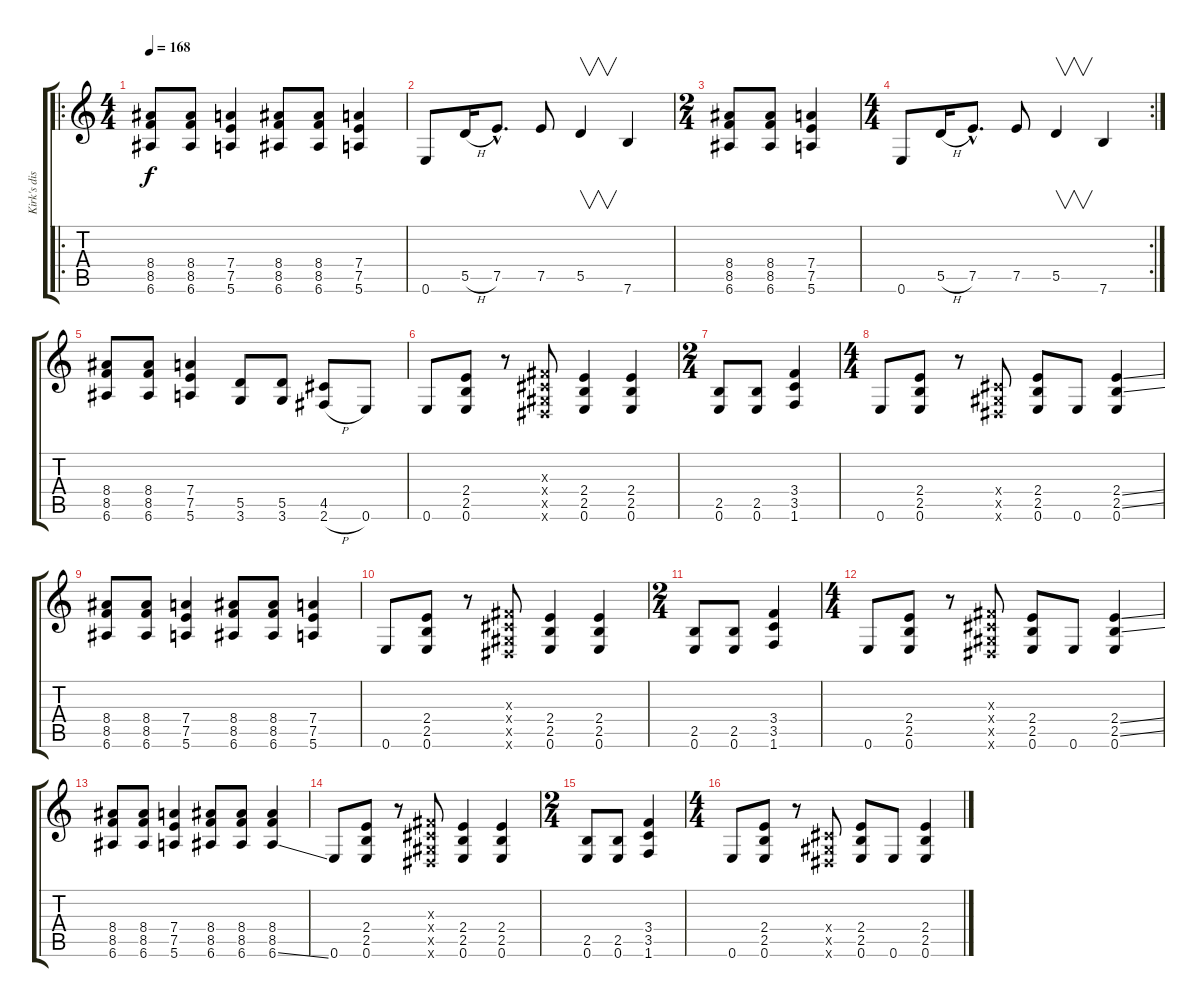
\track ("Kirk's distortion" "Kirk's dis") {instrument distortionguitar}
\staff {score tabs}
\tuning (E4 B3 G3 D3 A2 E2) {hide}
\ro
\ts (4 4)
\tempo 168
\clef g2
\ks c
(8.4 8.5 6.6).8{dy f} (8.4 8.5 6.6).8 (7.4 7.5 5.6).4 (8.4 8.5 6.6).8 (8.4 8.5 6.6).8 (7.4 7.5 5.6).4 |
0.6.8 5.5{h}.16 7.5{hac}.8{d} 7.5.8 5.5.4{v} 7.6.4 |
\ts (2 4)
(8.4 8.5 6.6).8 (8.4 8.5 6.6).8 (7.4 7.5 5.6).4 |
\rc 2
\ts (4 4)
0.6.8 5.5{h}.16 7.5{hac}.8{d} 7.5.8 5.5.4{v} 7.6.4 |
(8.4 8.5 6.6).8 (8.4 8.5 6.6).8 (7.4 7.5 5.6).4 (5.5 3.6).8 (5.5 3.6).8 (4.5 2.6{h}).8 0.6.8 |
0.6.8 (2.4 2.5 0.6).8 r.8 (-1.3{x} -1.4{x} -1.5{x} -1.6{x}).8 (2.4 2.5 0.6).4 (2.4 2.5 0.6).4 |
\ts (2 4)
(2.5 0.6).8 (2.5 0.6).8 (3.4 3.5 1.6).4 |
\ts (4 4)
0.6.8 (2.4 2.5 0.6).8 r.8 (-1.4{x} -1.5{x} -1.6{x}).8 (2.4 2.5 0.6).8 0.6.8 (2.4{ss} 2.5{ss} 0.6).4 |
(8.4 8.5 6.6).8 (8.4 8.5 6.6).8 (7.4 7.5 5.6).4 (8.4 8.5 6.6).8 (8.4 8.5 6.6).8 (7.4 7.5 5.6).4 |
0.6.8 (2.4 2.5 0.6).8 r.8 (-1.3{x} -1.4{x} -1.5{x} -1.6{x}).8 (2.4 2.5 0.6).4 (2.4 2.5 0.6).4 |
\ts (2 4)
(2.5 0.6).8 (2.5 0.6).8 (3.4 3.5 1.6).4 |
\ts (4 4)
0.6.8 (2.4 2.5 0.6).8 r.8 (-1.3{x} -1.4{x} -1.5{x} -1.6{x}).8 (2.4 2.5 0.6).8 0.6.8 (2.4{ss} 2.5{ss} 0.6).4 |
(8.4 8.5 6.6).8 (8.4 8.5 6.6).8 (7.4 7.5 5.6).4 (8.4 8.5 6.6).8 (8.4 8.5 6.6).8 (8.4 8.5 6.6{ss}).4 |
0.6.8 (2.4 2.5 0.6).8 r.8 (-1.3{x} -1.4{x} -1.5{x} -1.6{x}).8 (2.4 2.5 0.6).4 (2.4 2.5 0.6).4 |
\ts (2 4)
(2.5 0.6).8 (2.5 0.6).8 (3.4 3.5 1.6).4 |
\ts (4 4)
0.6.8 (2.4 2.5 0.6).8 r.8 (-1.4{x} -1.5{x} -1.6{x}).8 (2.4 2.5 0.6).8 0.6.8 (2.4{ss} 2.5{ss} 0.6).4
